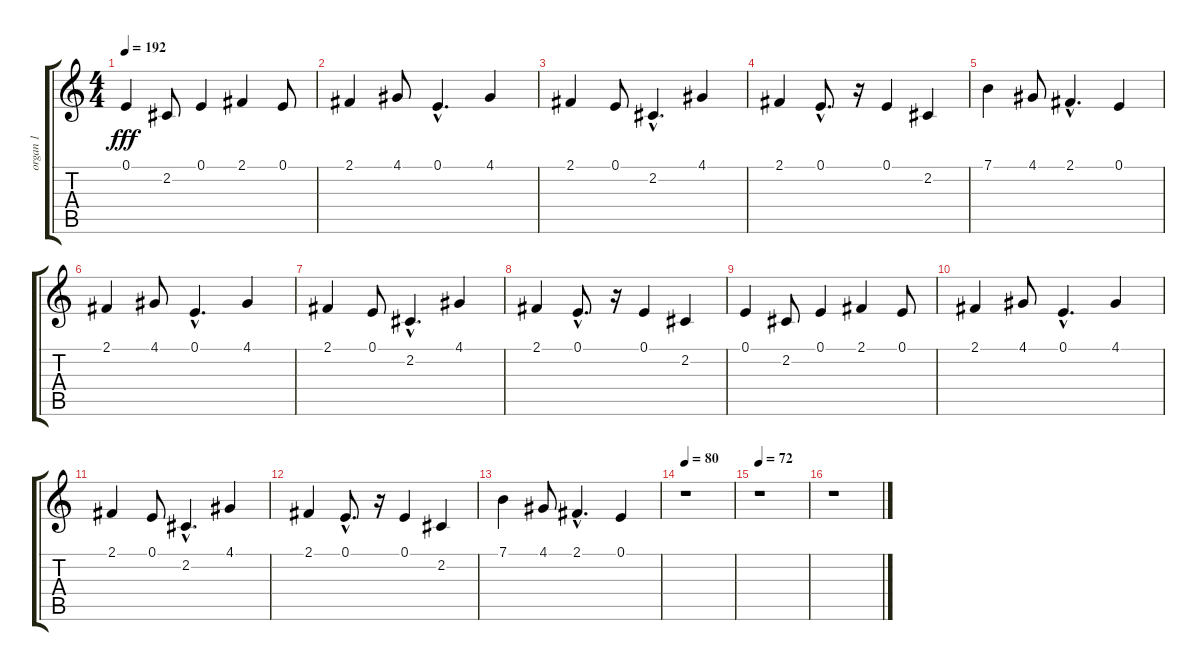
\track ("organ 1" "organ 1") {instrument churchorgan}
\staff {score tabs}
\tuning (E4 B3 G3 D3 A2 E2) {hide}
\ts (4 4)
\tempo 192
\clef g2
\ks c
0.1.4{dy fff} 2.2.8 0.1.4 2.1.4 0.1.8 |
2.1.4 4.1.8 0.1{hac}.4{d} 4.1.4 |
2.1.4 0.1.8 2.2{hac}.4{d} 4.1.4 |
2.1.4 0.1{hac}.8{d} r.16 0.1.4 2.2.4 |
7.1.4 4.1.8 2.1{hac}.4{d} 0.1.4 |
2.1.4 4.1.8 0.1{hac}.4{d} 4.1.4 |
2.1.4 0.1.8 2.2{hac}.4{d} 4.1.4 |
2.1.4 0.1{hac}.8{d} r.16 0.1.4 2.2.4 |
0.1.4 2.2.8 0.1.4 2.1.4 0.1.8 |
2.1.4 4.1.8 0.1{hac}.4{d} 4.1.4 |
2.1.4 0.1.8 2.2{hac}.4{d} 4.1.4 |
2.1.4 0.1{hac}.8{d} r.16 0.1.4 2.2.4 |
7.1.4 4.1.8 2.1{hac}.4{d} 0.1.4 |
\tempo 80
r.1 |
\tempo 72
r.1 |
r.1
